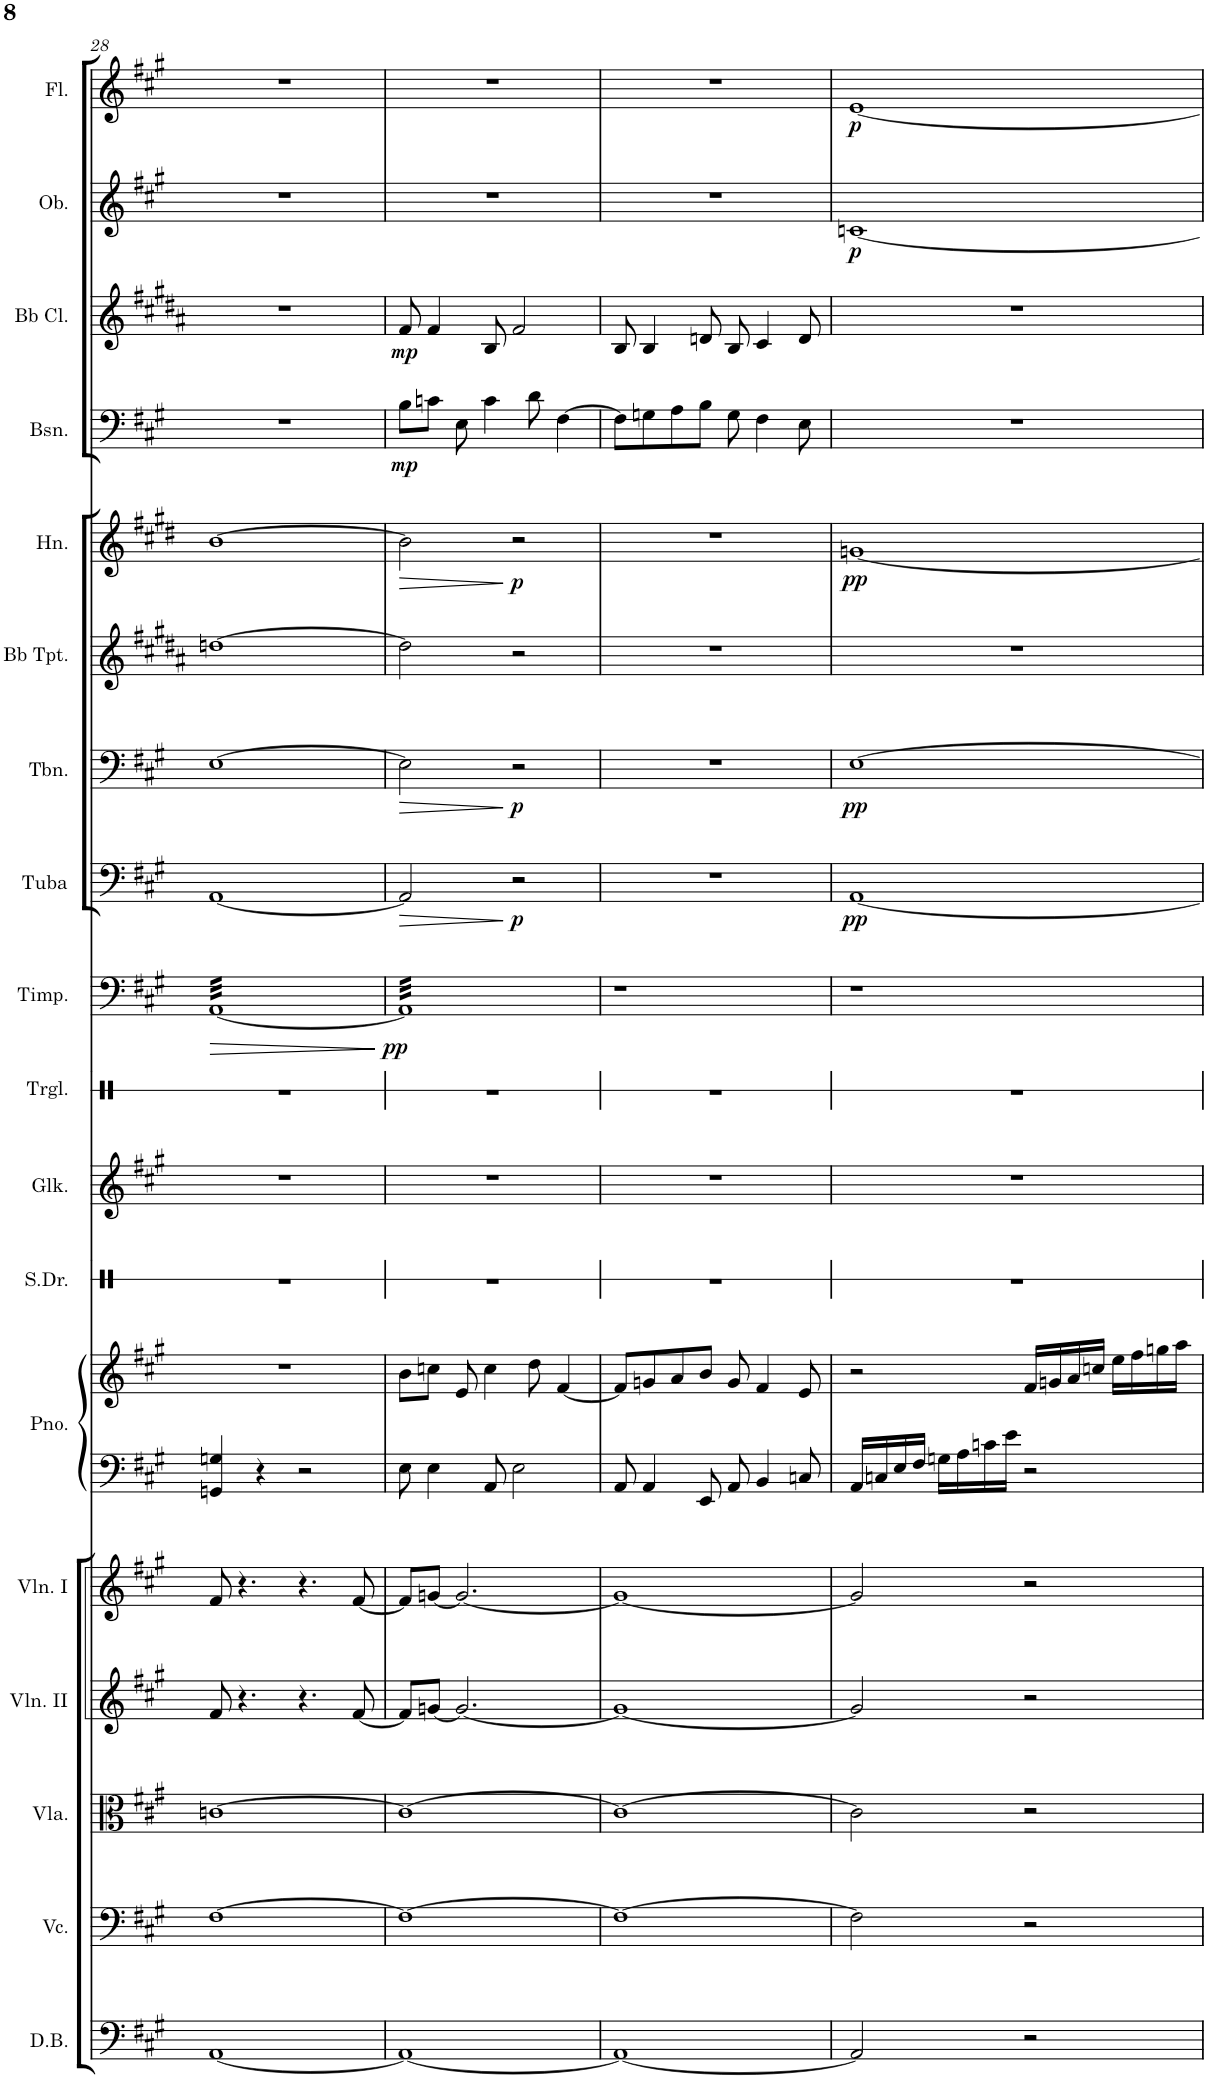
**kern	**kern	**kern	**kern	**kern	**kern	**kern	**kern	**kern	**kern	**kern	**dynam	**kern	**dynam	**kern	**dynam	**kern	**kern	**dynam	**kern	**dynam	**kern	**dynam	**kern	**dynam	**kern	**dynam
*part18	*part17	*part16	*part15	*part14	*part13	*part13	*part12	*part11	*part10	*part9	*part9	*part8	*part8	*part7	*part7	*part6	*part5	*part5	*part4	*part4	*part3	*part3	*part2	*part2	*part1	*part1
*staff19	*staff18	*staff17	*staff16	*staff15	*staff14	*staff13	*staff12	*staff11	*staff10	*staff9	*staff9	*staff8	*staff8	*staff7	*staff7	*staff6	*staff5	*staff5	*staff4	*staff4	*staff3	*staff3	*staff2	*staff2	*staff1	*staff1
*I"Double Bass	*I"Cello	*I"Viola	*I"Violin II	*I"Violin I	*I"Piano	*	*I"Snare Drum	*I"Glockenspiel	*I"Triangle	*I"Timpani	*	*I"Tuba	*	*I"Trombone	*	*I"Trumpet in Bb	*I"Horn in F	*	*I"Bassoon	*	*I"Clarinet in Bb	*	*I"Oboe	*	*I"Flute	*
*I'D.B.	*	*I'Vla.	*I'Vln. II	*I'Vln. I	*I'Pno.	*	*I'S.Dr.	*I'Glk.	*I'Trgl.	*I'Timp.	*	*I'Tuba	*	*I'Tbn.	*	*	*I'Hn.	*	*I'Bsn.	*	*	*	*I'Ob.	*	*I'Fl.	*
!!LO:PB:g=z
*clefF4	*clefF4	*clefC3	*clefG2	*clefG2	*clefF4	*clefG2	*clefX	*clefG2	*clefX	*clefF4	*	*clefF4	*	*clefF4	*	*clefG2	*clefG2	*	*clefF4	*	*clefG2	*	*clefG2	*	*clefG2	*
*Trd7c12	*	*	*	*	*	*	*	*Trd-14c-24	*	*	*	*	*	*	*	*Trd1c2	*Trd4c7	*	*	*	*Trd1c2	*	*	*	*	*
*k[f#c#g#]	*k[f#c#g#]	*k[f#c#g#]	*k[f#c#g#]	*k[f#c#g#]	*k[f#c#g#]	*k[f#c#g#]	*k[f#c#g#]	*k[f#c#g#]	*k[f#c#g#]	*k[f#c#g#]	*	*k[f#c#g#]	*	*k[f#c#g#]	*	*k[f#c#g#d#a#]	*k[f#c#g#d#]	*	*k[f#c#g#]	*	*k[f#c#g#d#a#]	*	*k[f#c#g#]	*	*k[f#c#g#]	*
*A:	*A:	*A:	*A:	*A:	*A:	*A:	*A:	*A:	*A:	*A:	*	*A:	*	*A:	*	*B:	*E:	*	*A:	*	*B:	*	*A:	*	*A:	*
*M4/4	*M4/4	*M4/4	*M4/4	*M4/4	*M4/4	*M4/4	*M4/4	*M4/4	*M4/4	*M4/4	*	*M4/4	*	*M4/4	*	*M4/4	*M4/4	*	*M4/4	*	*M4/4	*	*M4/4	*	*M4/4	*
=28	=28	=28	=28	=28	=28	=28	=28	=28	=28	=28	=28	=28	=28	=28	=28	=28	=28	=28	=28	=28	=28	=28	=28	=28	=28	=28
!	!	!	!	!	!	!	!	!	!	!	!LO:HP:b	!	!	!	!	!	!	!	!	!	!	!	!	!	!	!
*	*	*	*	*	*	*	*	*	*	*tremolo	*	*	*	*	*	*	*	*	*	*	*	*	*	*	*	*
[1AA	[1F#	[1cn	8f#/	8f#/	4GGn/ 4Gn/	1r	1r	1r	1r	[32AALLL	>	[1AA	.	[1E	.	[1ddn	[1b	.	1r	.	1r	.	1r	.	1r	.
.	.	.	.	.	.	.	.	.	.	32AA	.	.	.	.	.	.	.	.	.	.	.	.	.	.	.	.
.	.	.	.	.	.	.	.	.	.	32AA	.	.	.	.	.	.	.	.	.	.	.	.	.	.	.	.
.	.	.	.	.	.	.	.	.	.	32AA	.	.	.	.	.	.	.	.	.	.	.	.	.	.	.	.
.	.	.	4.r	4.r	.	.	.	.	.	32AA	.	.	.	.	.	.	.	.	.	.	.	.	.	.	.	.
.	.	.	.	.	.	.	.	.	.	32AA	.	.	.	.	.	.	.	.	.	.	.	.	.	.	.	.
.	.	.	.	.	.	.	.	.	.	32AA	.	.	.	.	.	.	.	.	.	.	.	.	.	.	.	.
.	.	.	.	.	.	.	.	.	.	32AA	.	.	.	.	.	.	.	.	.	.	.	.	.	.	.	.
.	.	.	.	.	4r	.	.	.	.	32AA	.	.	.	.	.	.	.	.	.	.	.	.	.	.	.	.
.	.	.	.	.	.	.	.	.	.	32AA	.	.	.	.	.	.	.	.	.	.	.	.	.	.	.	.
.	.	.	.	.	.	.	.	.	.	32AA	.	.	.	.	.	.	.	.	.	.	.	.	.	.	.	.
.	.	.	.	.	.	.	.	.	.	32AA	.	.	.	.	.	.	.	.	.	.	.	.	.	.	.	.
.	.	.	.	.	.	.	.	.	.	32AA	.	.	.	.	.	.	.	.	.	.	.	.	.	.	.	.
.	.	.	.	.	.	.	.	.	.	32AA	.	.	.	.	.	.	.	.	.	.	.	.	.	.	.	.
.	.	.	.	.	.	.	.	.	.	32AA	.	.	.	.	.	.	.	.	.	.	.	.	.	.	.	.
.	.	.	.	.	.	.	.	.	.	32AA	.	.	.	.	.	.	.	.	.	.	.	.	.	.	.	.
.	.	.	4.r	4.r	2r	.	.	.	.	32AA	.	.	.	.	.	.	.	.	.	.	.	.	.	.	.	.
.	.	.	.	.	.	.	.	.	.	32AA	.	.	.	.	.	.	.	.	.	.	.	.	.	.	.	.
.	.	.	.	.	.	.	.	.	.	32AA	.	.	.	.	.	.	.	.	.	.	.	.	.	.	.	.
.	.	.	.	.	.	.	.	.	.	32AA	.	.	.	.	.	.	.	.	.	.	.	.	.	.	.	.
.	.	.	.	.	.	.	.	.	.	32AA	.	.	.	.	.	.	.	.	.	.	.	.	.	.	.	.
.	.	.	.	.	.	.	.	.	.	32AA	.	.	.	.	.	.	.	.	.	.	.	.	.	.	.	.
.	.	.	.	.	.	.	.	.	.	32AA	.	.	.	.	.	.	.	.	.	.	.	.	.	.	.	.
.	.	.	.	.	.	.	.	.	.	32AA	.	.	.	.	.	.	.	.	.	.	.	.	.	.	.	.
.	.	.	.	.	.	.	.	.	.	32AA	.	.	.	.	.	.	.	.	.	.	.	.	.	.	.	.
.	.	.	.	.	.	.	.	.	.	32AA	.	.	.	.	.	.	.	.	.	.	.	.	.	.	.	.
.	.	.	.	.	.	.	.	.	.	32AA	.	.	.	.	.	.	.	.	.	.	.	.	.	.	.	.
.	.	.	.	.	.	.	.	.	.	32AA	.	.	.	.	.	.	.	.	.	.	.	.	.	.	.	.
.	.	.	[8f#/	[8f#/	.	.	.	.	.	32AA	.	.	.	.	.	.	.	.	.	.	.	.	.	.	.	.
.	.	.	.	.	.	.	.	.	.	32AA	.	.	.	.	.	.	.	.	.	.	.	.	.	.	.	.
.	.	.	.	.	.	.	.	.	.	32AA	.	.	.	.	.	.	.	.	.	.	.	.	.	.	.	.
.	.	.	.	.	.	.	.	.	.	32AAJJJ	.	.	.	.	.	.	.	.	.	.	.	.	.	.	.	.
.	.	.	.	.	.	.	.	.	.	.	]	.	.	.	.	.	.	.	.	.	.	.	.	.	.	.
=29	=29	=29	=29	=29	=29	=29	=29	=29	=29	=29	=29	=29	=29	=29	=29	=29	=29	=29	=29	=29	=29	=29	=29	=29	=29	=29
!	!	!	!	!	!	!	!	!	!	!	!LO:DY:b	!	!LO:HP:b	!	!LO:HP:b	!	!	!LO:HP:b	!	!LO:DY:b	!	!LO:DY:b	!	!	!	!
1AA_	1F#_	1c_	8f#/L]	8f#/L]	8E\	8b\L	1r	1r	1r	32AA]LLL	pp	2AA/]	>	2E\]	>	2dd\]	2b\]	>	8B\L	mp	8f#/	mp	1r	.	1r	.
.	.	.	.	.	.	.	.	.	.	32AA	.	.	.	.	.	.	.	.	.	.	.	.	.	.	.	.
.	.	.	.	.	.	.	.	.	.	32AA	.	.	.	.	.	.	.	.	.	.	.	.	.	.	.	.
.	.	.	.	.	.	.	.	.	.	32AA	.	.	.	.	.	.	.	.	.	.	.	.	.	.	.	.
.	.	.	[8gn/J	[8gn/J	4E\	8ccn\J	.	.	.	32AA	.	.	.	.	.	.	.	.	8cn\J	.	4f#/	.	.	.	.	.
.	.	.	.	.	.	.	.	.	.	32AA	.	.	.	.	.	.	.	.	.	.	.	.	.	.	.	.
.	.	.	.	.	.	.	.	.	.	32AA	.	.	.	.	.	.	.	.	.	.	.	.	.	.	.	.
.	.	.	.	.	.	.	.	.	.	32AA	.	.	.	.	.	.	.	.	.	.	.	.	.	.	.	.
.	.	.	2.g/_	2.g/_	.	8e/	.	.	.	32AA	.	.	.	.	.	.	.	.	8E\	.	.	.	.	.	.	.
.	.	.	.	.	.	.	.	.	.	32AA	.	.	.	.	.	.	.	.	.	.	.	.	.	.	.	.
.	.	.	.	.	.	.	.	.	.	32AA	.	.	.	.	.	.	.	.	.	.	.	.	.	.	.	.
.	.	.	.	.	.	.	.	.	.	32AA	.	.	.	.	.	.	.	.	.	.	.	.	.	.	.	.
.	.	.	.	.	8AA/	4cc\	.	.	.	32AA	.	.	.	.	.	.	.	.	4c\	.	8B/	.	.	.	.	.
.	.	.	.	.	.	.	.	.	.	32AA	.	.	.	.	.	.	.	.	.	.	.	.	.	.	.	.
.	.	.	.	.	.	.	.	.	.	32AA	.	.	.	.	.	.	.	.	.	.	.	.	.	.	.	.
.	.	.	.	.	.	.	.	.	.	32AA	.	.	.	.	.	.	.	.	.	.	.	.	.	.	.	.
!	!	!	!	!	!	!	!	!	!	!	!	!	!LO:DY:n=1:b	!	!LO:DY:n=1:b	!	!	!LO:DY:n=1:b	!	!	!	!	!	!	!	!
.	.	.	.	.	2E\	.	.	.	.	32AA	.	2r	] p	2r	] p	2r	2r	] p	.	.	2f#/	.	.	.	.	.
.	.	.	.	.	.	.	.	.	.	32AA	.	.	.	.	.	.	.	.	.	.	.	.	.	.	.	.
.	.	.	.	.	.	.	.	.	.	32AA	.	.	.	.	.	.	.	.	.	.	.	.	.	.	.	.
.	.	.	.	.	.	.	.	.	.	32AA	.	.	.	.	.	.	.	.	.	.	.	.	.	.	.	.
.	.	.	.	.	.	8dd\	.	.	.	32AA	.	.	.	.	.	.	.	.	8d\	.	.	.	.	.	.	.
.	.	.	.	.	.	.	.	.	.	32AA	.	.	.	.	.	.	.	.	.	.	.	.	.	.	.	.
.	.	.	.	.	.	.	.	.	.	32AA	.	.	.	.	.	.	.	.	.	.	.	.	.	.	.	.
.	.	.	.	.	.	.	.	.	.	32AA	.	.	.	.	.	.	.	.	.	.	.	.	.	.	.	.
.	.	.	.	.	.	[4f#/	.	.	.	32AA	.	.	.	.	.	.	.	.	[4F#\	.	.	.	.	.	.	.
.	.	.	.	.	.	.	.	.	.	32AA	.	.	.	.	.	.	.	.	.	.	.	.	.	.	.	.
.	.	.	.	.	.	.	.	.	.	32AA	.	.	.	.	.	.	.	.	.	.	.	.	.	.	.	.
.	.	.	.	.	.	.	.	.	.	32AA	.	.	.	.	.	.	.	.	.	.	.	.	.	.	.	.
.	.	.	.	.	.	.	.	.	.	32AA	.	.	.	.	.	.	.	.	.	.	.	.	.	.	.	.
.	.	.	.	.	.	.	.	.	.	32AA	.	.	.	.	.	.	.	.	.	.	.	.	.	.	.	.
.	.	.	.	.	.	.	.	.	.	32AA	.	.	.	.	.	.	.	.	.	.	.	.	.	.	.	.
.	.	.	.	.	.	.	.	.	.	32AAJJJ	.	.	.	.	.	.	.	.	.	.	.	.	.	.	.	.
*	*	*	*	*	*	*	*	*	*	*Xtremolo	*	*	*	*	*	*	*	*	*	*	*	*	*	*	*	*
=30	=30	=30	=30	=30	=30	=30	=30	=30	=30	=30	=30	=30	=30	=30	=30	=30	=30	=30	=30	=30	=30	=30	=30	=30	=30	=30
1AA_	1F#_	1c_	1g_	1g_	8AA/	8f#/L]	1r	1r	1r	1r	.	1r	.	1r	.	1r	1r	.	8F#\L]	.	8B/	.	1r	.	1r	.
.	.	.	.	.	4AA/	8gn/	.	.	.	.	.	.	.	.	.	.	.	.	8Gn\	.	4B/	.	.	.	.	.
.	.	.	.	.	.	8a/	.	.	.	.	.	.	.	.	.	.	.	.	8A\	.	.	.	.	.	.	.
.	.	.	.	.	8EE/	8b/J	.	.	.	.	.	.	.	.	.	.	.	.	8B\J	.	8dn/	.	.	.	.	.
.	.	.	.	.	8AA/	8g/	.	.	.	.	.	.	.	.	.	.	.	.	8G\	.	8B/	.	.	.	.	.
.	.	.	.	.	4BB/	4f#/	.	.	.	.	.	.	.	.	.	.	.	.	4F#\	.	4c#/	.	.	.	.	.
.	.	.	.	.	8Cn/	8e/	.	.	.	.	.	.	.	.	.	.	.	.	8E\	.	8d/	.	.	.	.	.
=31	=31	=31	=31	=31	=31	=31	=31	=31	=31	=31	=31	=31	=31	=31	=31	=31	=31	=31	=31	=31	=31	=31	=31	=31	=31	=31
!	!	!	!	!	!	!	!	!	!	!	!	!	!LO:DY:b	!	!LO:DY:b	!	!	!LO:DY:b	!	!	!	!	!	!LO:DY:b	!	!LO:DY:b
2AA/]	2F#\]	2c\]	2g/]	2g/]	16AA/LL	2r	1r	1r	1r	1r	.	[1AA	pp	[1E	pp	1r	[1gn	pp	1r	.	1r	.	[1cn	p	[1e	p
.	.	.	.	.	16Cn/	.	.	.	.	.	.	.	.	.	.	.	.	.	.	.	.	.	.	.	.	.
.	.	.	.	.	16E/	.	.	.	.	.	.	.	.	.	.	.	.	.	.	.	.	.	.	.	.	.
.	.	.	.	.	16F#/JJ	.	.	.	.	.	.	.	.	.	.	.	.	.	.	.	.	.	.	.	.	.
.	.	.	.	.	16Gn\LL	.	.	.	.	.	.	.	.	.	.	.	.	.	.	.	.	.	.	.	.	.
.	.	.	.	.	16A\	.	.	.	.	.	.	.	.	.	.	.	.	.	.	.	.	.	.	.	.	.
.	.	.	.	.	16cn\	.	.	.	.	.	.	.	.	.	.	.	.	.	.	.	.	.	.	.	.	.
.	.	.	.	.	16e\JJ	.	.	.	.	.	.	.	.	.	.	.	.	.	.	.	.	.	.	.	.	.
2r	2r	2r	2r	2r	2r	16f#/LL	.	.	.	.	.	.	.	.	.	.	.	.	.	.	.	.	.	.	.	.
.	.	.	.	.	.	16gn/	.	.	.	.	.	.	.	.	.	.	.	.	.	.	.	.	.	.	.	.
.	.	.	.	.	.	16a/	.	.	.	.	.	.	.	.	.	.	.	.	.	.	.	.	.	.	.	.
.	.	.	.	.	.	16ccn/JJ	.	.	.	.	.	.	.	.	.	.	.	.	.	.	.	.	.	.	.	.
.	.	.	.	.	.	16ee\LL	.	.	.	.	.	.	.	.	.	.	.	.	.	.	.	.	.	.	.	.
.	.	.	.	.	.	16ff#\	.	.	.	.	.	.	.	.	.	.	.	.	.	.	.	.	.	.	.	.
.	.	.	.	.	.	16ggn\	.	.	.	.	.	.	.	.	.	.	.	.	.	.	.	.	.	.	.	.
.	.	.	.	.	.	16aa\JJ	.	.	.	.	.	.	.	.	.	.	.	.	.	.	.	.	.	.	.	.
=	=	=	=	=	=	=	=	=	=	=	=	=	=	=	=	=	=	=	=	=	=	=	=	=	=	=
*-	*-	*-	*-	*-	*-	*-	*-	*-	*-	*-	*-	*-	*-	*-	*-	*-	*-	*-	*-	*-	*-	*-	*-	*-	*-	*-
